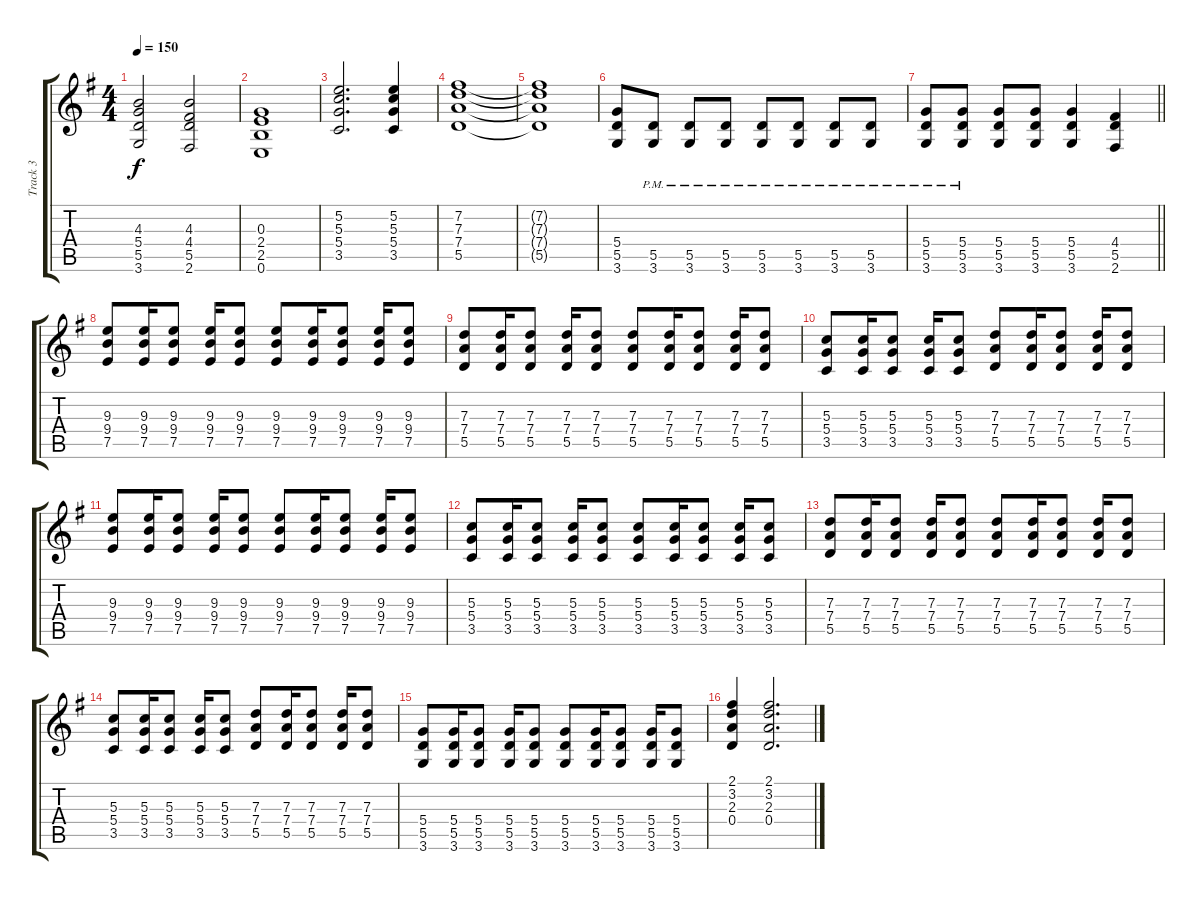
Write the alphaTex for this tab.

\track ("Track 3" "Track 3") {instrument distortionguitar}
\staff {score tabs}
\tuning (E4 B3 G3 D3 A2 E2) {hide}
\ts (4 4)
\tempo 150
\clef g2
\ks g
(4.3 5.4 5.5 3.6).2{dy f} (4.3 4.4 5.5 2.6).2 |
(0.3 2.4 2.5 0.6).1 |
(5.2 5.3 5.4 3.5).2{d} (5.2 5.3 5.4 3.5).4 |
(7.2 7.3 7.4 5.5).1 |
(7.2{t} 7.3{t} 7.4{t} 5.5{t}).1 |
(5.4 5.5 3.6).8 (5.5{pm} 3.6{pm}).8 (5.5{pm} 3.6{pm}).8 (5.5{pm} 3.6{pm}).8 (5.5{pm} 3.6{pm}).8 (5.5{pm} 3.6{pm}).8 (5.5{pm} 3.6{pm}).8 (5.5{pm} 3.6{pm}).8 |
\barLineRight lightlight
(5.4{pm} 5.5{pm} 3.6{pm}).8 (5.4{pm} 5.5{pm} 3.6{pm}).8 (5.4 5.5 3.6).8 (5.4 5.5 3.6).8 (5.4 5.5 3.6).4 (4.4 5.5 2.6).4 |
(9.3 9.4 7.5).8 (9.3 9.4 7.5).16 (9.3 9.4 7.5).8 (9.3 9.4 7.5).16 (9.3 9.4 7.5).8 (9.3 9.4 7.5).8 (9.3 9.4 7.5).16 (9.3 9.4 7.5).8 (9.3 9.4 7.5).16 (9.3 9.4 7.5).8 |
(7.3 7.4 5.5).8 (7.3 7.4 5.5).16 (7.3 7.4 5.5).8 (7.3 7.4 5.5).16 (7.3 7.4 5.5).8 (7.3 7.4 5.5).8 (7.3 7.4 5.5).16 (7.3 7.4 5.5).8 (7.3 7.4 5.5).16 (7.3 7.4 5.5).8 |
(5.3 5.4 3.5).8 (5.3 5.4 3.5).16 (5.3 5.4 3.5).8 (5.3 5.4 3.5).16 (5.3 5.4 3.5).8 (7.3 7.4 5.5).8 (7.3 7.4 5.5).16 (7.3 7.4 5.5).8 (7.3 7.4 5.5).16 (7.3 7.4 5.5).8 |
(9.3 9.4 7.5).8 (9.3 9.4 7.5).16 (9.3 9.4 7.5).8 (9.3 9.4 7.5).16 (9.3 9.4 7.5).8 (9.3 9.4 7.5).8 (9.3 9.4 7.5).16 (9.3 9.4 7.5).8 (9.3 9.4 7.5).16 (9.3 9.4 7.5).8 |
(5.3 5.4 3.5).8 (5.3 5.4 3.5).16 (5.3 5.4 3.5).8 (5.3 5.4 3.5).16 (5.3 5.4 3.5).8 (5.3 5.4 3.5).8 (5.3 5.4 3.5).16 (5.3 5.4 3.5).8 (5.3 5.4 3.5).16 (5.3 5.4 3.5).8 |
(7.3 7.4 5.5).8 (7.3 7.4 5.5).16 (7.3 7.4 5.5).8 (7.3 7.4 5.5).16 (7.3 7.4 5.5).8 (7.3 7.4 5.5).8 (7.3 7.4 5.5).16 (7.3 7.4 5.5).8 (7.3 7.4 5.5).16 (7.3 7.4 5.5).8 |
(5.3 5.4 3.5).8 (5.3 5.4 3.5).16 (5.3 5.4 3.5).8 (5.3 5.4 3.5).16 (5.3 5.4 3.5).8 (7.3 7.4 5.5).8 (7.3 7.4 5.5).16 (7.3 7.4 5.5).8 (7.3 7.4 5.5).16 (7.3 7.4 5.5).8 |
(5.4 5.5 3.6).8 (5.4 5.5 3.6).16 (5.4 5.5 3.6).8 (5.4 5.5 3.6).16 (5.4 5.5 3.6).8 (5.4 5.5 3.6).8 (5.4 5.5 3.6).16 (5.4 5.5 3.6).8 (5.4 5.5 3.6).16 (5.4 5.5 3.6).8 |
(2.1 3.2 2.3 0.4).4 (2.1 3.2 2.3 0.4).2{d}
